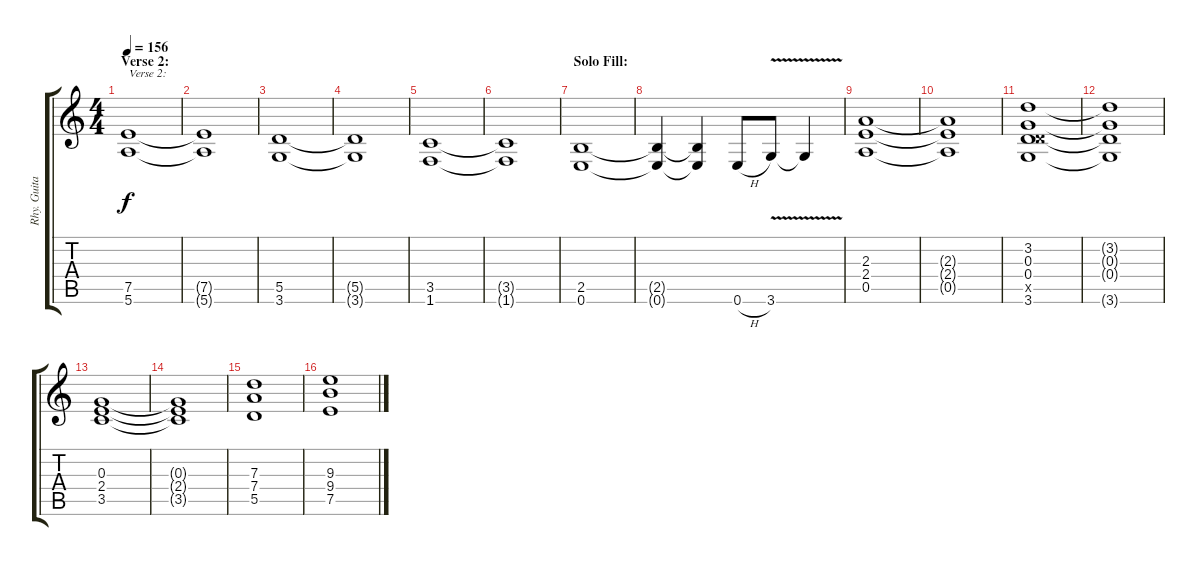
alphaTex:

\track ("Rhy. Guitar 1" "Rhy. Guita") {instrument distortionguitar}
\staff {score tabs}
\tuning (E4 B3 G3 D3 A2 E2) {hide}
\ts (4 4)
\section ("" "Verse 2:")
\tempo 156
\clef g2
\ks c
(7.5 5.6).1{txt "Verse 2:" dy f} |
(7.5{t} 5.6{t}).1 |
(5.5 3.6).1 |
(5.5{t} 3.6{t}).1 |
(3.5 1.6).1 |
(3.5{t} 1.6{t}).1 |
\section ("" "Solo Fill:")
(2.5 0.6).1 |
(2.5{t} 0.6{t}).4 (2.5{t} 0.6{t}).4 0.6{h}.8 3.6{v}.8 3.6{t}.4 |
(2.3 2.4 0.5).1 |
(2.3{t} 2.4{t} 0.5{t}).1 |
(3.2 0.3 0.4 5.5{x} 3.6).1 |
(3.2{t} 0.3{t} 0.4{t} 3.6{t}).1 |
(0.3 2.4 3.5).1 |
(0.3{t} 2.4{t} 3.5{t}).1 |
(7.3 7.4 5.5).1 |
(9.3 9.4 7.5).1
